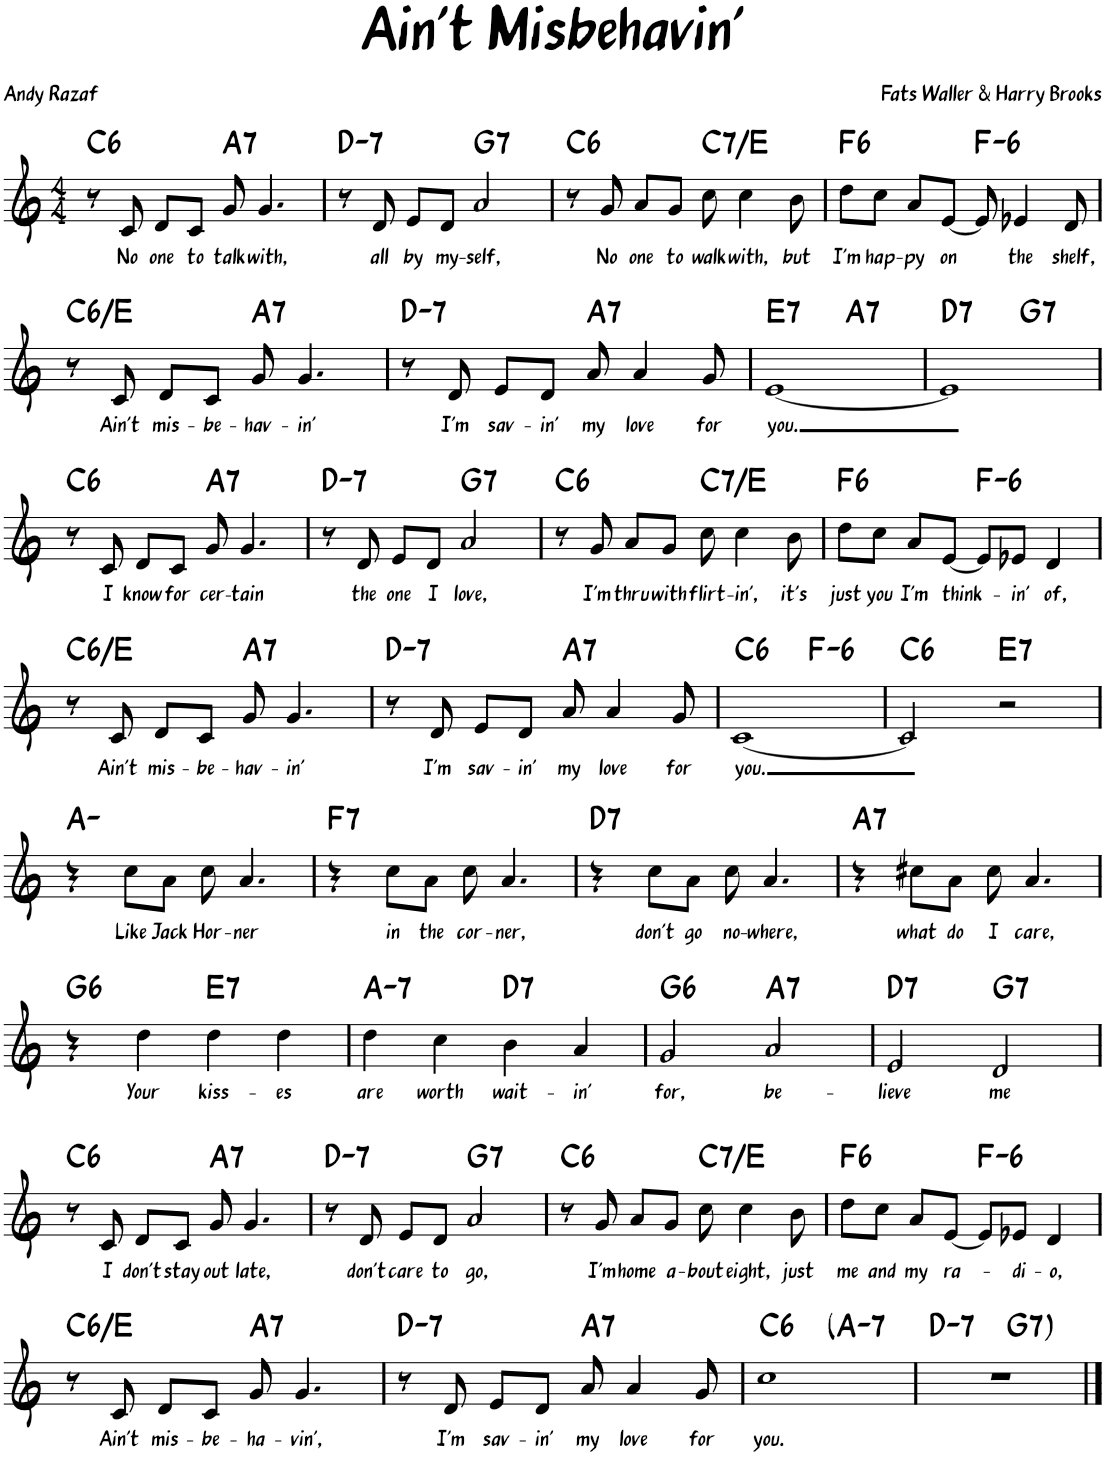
**kern	**text	**harte
*part1	*part1	*part1
*staff1	*staff1	*
*I"Piano	*	*
*I'Pno.	*	*
*clefG2	*	*
*k[]	*	*
*M4/4	*	*
=1	=1	=1
!	!	!LO:H:kt=6
8r	.	C:maj6
!	!LO:LY:b	!
8c/	No	.
!	!LO:LY:b	!
8d/L	one	.
!	!LO:LY:b	!
8c/J	to	.
!	!LO:LY:b	!LO:H:kt=7
8g/	talk	A:7
!	!LO:LY:b	!
4.g/	with,	.
=2	=2	=2
!	!	!LO:H:kt=7
8r	.	D:min7
!	!LO:LY:b	!
8d/	all	.
!	!LO:LY:b	!
8e/L	by	.
!	!LO:LY:b	!
8d/J	my-	.
!	!LO:LY:b	!LO:H:kt=7
2a/	-self,	G:7
=3	=3	=3
!	!	!LO:H:kt=6
8r	.	C:maj6
!	!LO:LY:b	!
8g/	No	.
!	!LO:LY:b	!
8a/L	one	.
!	!LO:LY:b	!
8g/J	to	.
!	!LO:LY:b	!LO:H:kt=7
8cc\	walk	C:7/3
!	!LO:LY:b	!
4cc\	with,	.
!	!LO:LY:b	!
8b\	but	.
=4	=4	=4
!	!LO:LY:b	!LO:H:kt=6
8dd\L	I'm	F:maj6
!	!LO:LY:b	!
8cc\J	hap-	.
!	!LO:LY:b	!
8a/L	-py	.
!	!LO:LY:b	!
[8e/J	on	.
!	!	!LO:H:kt=6
8e/]	.	F:min6
!	!LO:LY:b	!
4e-X/	the	.
!	!LO:LY:b	!
8d/	shelf,	.
!!LO:LB:g=z
=5	=5	=5
!	!	!LO:H:kt=6
8r	.	C:maj6/3
!	!LO:LY:b	!
8c/	Ain't	.
!	!LO:LY:b	!
8d/L	mis-	.
!	!LO:LY:b	!
8c/J	-be-	.
!	!LO:LY:b	!LO:H:kt=7
8g/	-hav-	A:7
!	!LO:LY:b	!
4.g/	-in'	.
=6	=6	=6
!	!	!LO:H:kt=7
8r	.	D:min7
!	!LO:LY:b	!
8d/	I'm	.
!	!LO:LY:b	!
8e/L	sav-	.
!	!LO:LY:b	!
8d/J	-in'	.
!	!LO:LY:b	!LO:H:kt=7
8a/	my	A:7
!	!LO:LY:b	!
4a/	love	.
!	!LO:LY:b	!
8g/	for	.
=7	=7	=7
!	!LO:LY:b	!LO:H:kt=7
*^	*	*
[1e	2ryy	you.	E:7
!	!	!	!LO:H:kt=7
.	2ryy	.	A:7
=8	=8	=8	=8
!	!	!	!LO:H:kt=7
1e]	2ryy	.	D:7
!	!	!	!LO:H:kt=7
.	2ryy	.	G:7
!!LO:LB:g=z	!!
=9	=9	=9	=9
!	!	!	!LO:H:kt=6
*v	*v	*	*
8r	.	C:maj6
!	!LO:LY:b	!
8c/	I	.
!	!LO:LY:b	!
8d/L	know	.
!	!LO:LY:b	!
8c/J	for	.
!	!LO:LY:b	!LO:H:kt=7
8g/	cer-	A:7
!	!LO:LY:b	!
4.g/	-tain	.
=10	=10	=10
!	!	!LO:H:kt=7
8r	.	D:min7
!	!LO:LY:b	!
8d/	the	.
!	!LO:LY:b	!
8e/L	one	.
!	!LO:LY:b	!
8d/J	I	.
!	!LO:LY:b	!LO:H:kt=7
2a/	love,	G:7
=11	=11	=11
!	!	!LO:H:kt=6
8r	.	C:maj6
!	!LO:LY:b	!
8g/	I'm	.
!	!LO:LY:b	!
8a/L	thru	.
!	!LO:LY:b	!
8g/J	with	.
!	!LO:LY:b	!LO:H:kt=7
8cc\	flirt-	C:7/3
!	!LO:LY:b	!
4cc\	-in',	.
!	!LO:LY:b	!
8b\	it's	.
=12	=12	=12
!	!LO:LY:b	!LO:H:kt=6
8dd\L	just	F:maj6
!	!LO:LY:b	!
8cc\J	you	.
!	!LO:LY:b	!
8a/L	I'm	.
!	!LO:LY:b	!
[8e/J	think-	.
!	!	!LO:H:kt=6
8e/L]	.	F:min6
!	!LO:LY:b	!
8e-X/J	-in'	.
!	!LO:LY:b	!
4d/	of,	.
!!LO:LB:g=z
=13	=13	=13
!	!	!LO:H:kt=6
8r	.	C:maj6/3
!	!LO:LY:b	!
8c/	Ain't	.
!	!LO:LY:b	!
8d/L	mis-	.
!	!LO:LY:b	!
8c/J	-be-	.
!	!LO:LY:b	!LO:H:kt=7
8g/	-hav-	A:7
!	!LO:LY:b	!
4.g/	-in'	.
=14	=14	=14
!	!	!LO:H:kt=7
8r	.	D:min7
!	!LO:LY:b	!
8d/	I'm	.
!	!LO:LY:b	!
8e/L	sav-	.
!	!LO:LY:b	!
8d/J	-in'	.
!	!LO:LY:b	!LO:H:kt=7
8a/	my	A:7
!	!LO:LY:b	!
4a/	love	.
!	!LO:LY:b	!
8g/	for	.
=15	=15	=15
!	!LO:LY:b	!LO:H:kt=6
*^	*	*
[1c	2ryy	you.	C:maj6
!	!	!	!LO:H:kt=6
.	2ryy	.	F:min6
=16	=16	=16	=16
!	!	!	!LO:H:kt=6
*v	*v	*	*
2c/]	.	C:maj6
!	!	!LO:H:kt=7
2r	.	E:7
!!LO:LB:g=z
=17	=17	=17
4r	.	A:min
!	!LO:LY:b	!
8cc\L	Like	.
!	!LO:LY:b	!
8a\J	Jack	.
!	!LO:LY:b	!
8cc\	Hor-	.
!	!LO:LY:b	!
4.a/	-ner	.
=18	=18	=18
!	!	!LO:H:kt=7
4r	.	F:7
!	!LO:LY:b	!
8cc\L	in	.
!	!LO:LY:b	!
8a\J	the	.
!	!LO:LY:b	!
8cc\	cor-	.
!	!LO:LY:b	!
4.a/	-ner,	.
=19	=19	=19
!	!	!LO:H:kt=7
4r	.	D:7
!	!LO:LY:b	!
8cc\L	don't	.
!	!LO:LY:b	!
8a\J	go	.
!	!LO:LY:b	!
8cc\	no-	.
!	!LO:LY:b	!
4.a/	-where,	.
=20	=20	=20
!	!	!LO:H:kt=7
4r	.	A:7
!	!LO:LY:b	!
8cc#X\L	what	.
!	!LO:LY:b	!
8a\J	do	.
!	!LO:LY:b	!
8cc#\	I	.
!	!LO:LY:b	!
4.a/	care,	.
!!LO:LB:g=z
=21	=21	=21
!	!	!LO:H:kt=6
4r	.	G:maj6
!	!LO:LY:b	!
4dd\	Your	.
!	!LO:LY:b	!LO:H:kt=7
4dd\	kiss-	E:7
!	!LO:LY:b	!
4dd\	-es	.
=22	=22	=22
!	!LO:LY:b	!LO:H:kt=7
4dd\	are	A:min7
!	!LO:LY:b	!
4cc\	worth	.
!	!LO:LY:b	!LO:H:kt=7
4b\	wait-	D:7
!	!LO:LY:b	!
4a/	-in'	.
=23	=23	=23
!	!LO:LY:b	!LO:H:kt=6
2g/	for,	G:maj6
!	!LO:LY:b	!LO:H:kt=7
2a/	be-	A:7
=24	=24	=24
!	!LO:LY:b	!LO:H:kt=7
2e/	-lieve	D:7
!	!LO:LY:b	!LO:H:kt=7
2d/	me	G:7
!!LO:LB:g=z
=25	=25	=25
!	!	!LO:H:kt=6
8r	.	C:maj6
!	!LO:LY:b	!
8c/	I	.
!	!LO:LY:b	!
8d/L	don't	.
!	!LO:LY:b	!
8c/J	stay	.
!	!LO:LY:b	!LO:H:kt=7
8g/	out	A:7
!	!LO:LY:b	!
4.g/	late,	.
=26	=26	=26
!	!	!LO:H:kt=7
8r	.	D:min7
!	!LO:LY:b	!
8d/	don't	.
!	!LO:LY:b	!
8e/L	care	.
!	!LO:LY:b	!
8d/J	to	.
!	!LO:LY:b	!LO:H:kt=7
2a/	go,	G:7
=27	=27	=27
!	!	!LO:H:kt=6
8r	.	C:maj6
!	!LO:LY:b	!
8g/	I'm	.
!	!LO:LY:b	!
8a/L	home	.
!	!LO:LY:b	!
8g/J	a-	.
!	!LO:LY:b	!LO:H:kt=7
8cc\	-bout	C:7/3
!	!LO:LY:b	!
4cc\	eight,	.
!	!LO:LY:b	!
8b\	just	.
=28	=28	=28
!	!LO:LY:b	!LO:H:kt=6
8dd\L	me	F:maj6
!	!LO:LY:b	!
8cc\J	and	.
!	!LO:LY:b	!
8a/L	my	.
!	!LO:LY:b	!
[8e/J	ra-	.
!	!	!LO:H:kt=6
8e/L]	.	F:min6
!	!LO:LY:b	!
8e-X/J	-di-	.
!	!LO:LY:b	!
4d/	-o,	.
!!LO:LB:g=z
=29	=29	=29
!	!	!LO:H:kt=6
8r	.	C:maj6/3
!	!LO:LY:b	!
8c/	Ain't	.
!	!LO:LY:b	!
8d/L	mis-	.
!	!LO:LY:b	!
8c/J	-be-	.
!	!LO:LY:b	!LO:H:kt=7
8g/	-ha-	A:7
!	!LO:LY:b	!
4.g/	-vin',	.
=30	=30	=30
!	!	!LO:H:kt=7
8r	.	D:min7
!	!LO:LY:b	!
8d/	I'm	.
!	!LO:LY:b	!
8e/L	sav-	.
!	!LO:LY:b	!
8d/J	-in'	.
!	!LO:LY:b	!LO:H:kt=7
8a/	my	A:7
!	!LO:LY:b	!
4a/	love	.
!	!LO:LY:b	!
8g/	for	.
=31	=31	=31
!	!LO:LY:b	!LO:H:kt=6
*^	*	*
1cc	2ryy	you.	C:maj6
!	!	!	!LO:H:kt=7
.	2ryy	.	A:min7
=32	=32	=32	=32
!	!	!	!LO:H:kt=7
1r	2ryy	.	D:min7
!	!	!	!LO:H:kt=7
.	2ryy	.	G:7
*v	*v	*	*
==	==	==
*-	*-	*-
